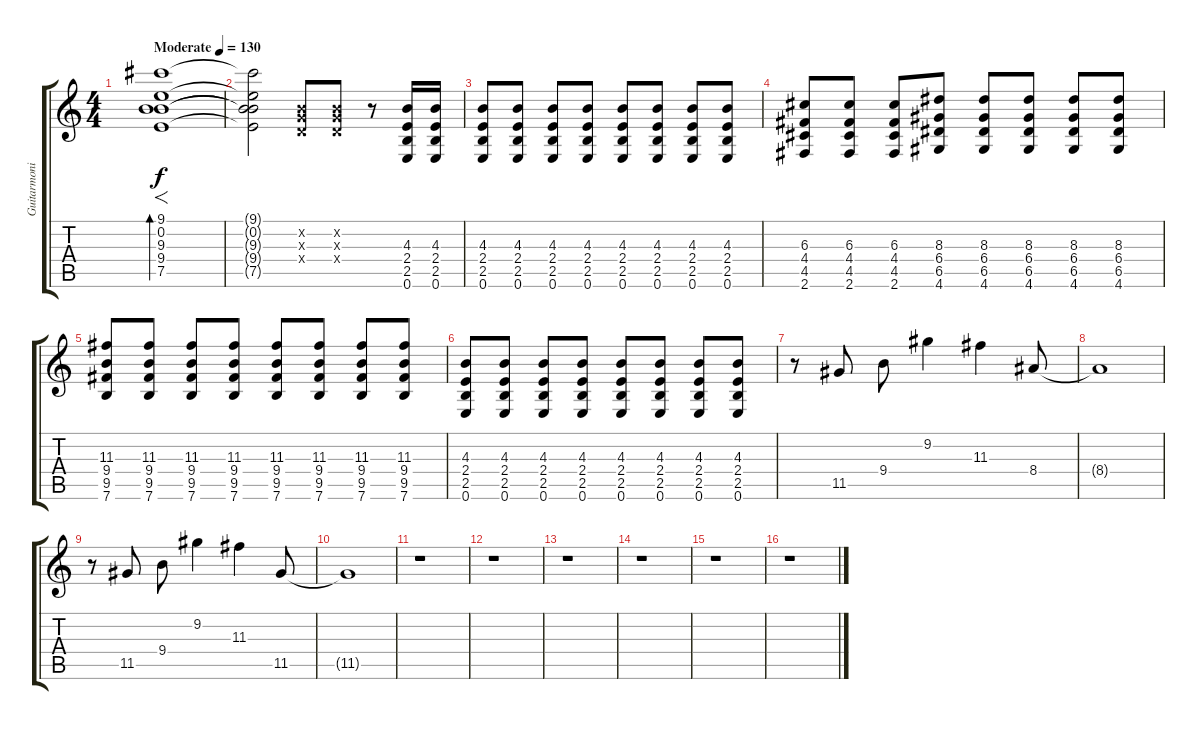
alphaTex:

\track ("Guitarmonics" "Guitarmoni") {instrument acousticguitarsteel}
\staff {score tabs}
\tuning (E4 B3 G3 D3 A2 E2) {hide}
\ts (4 4)
\tempo (130 "Moderate")
\clef g2
\ks c
(9.1 0.2 9.3 9.4 7.5).1{f bd 60 dy f instrument acousticguitarsteel} |
(9.1{t} 0.2{t} 9.3{t} 9.4{t} 7.5{t}).2 (0.2{x} 0.3{x} 0.4{x}).8 (0.2{x} 0.3{x} 0.4{x}).8 r.8 (4.3 2.4 2.5 0.6).16 (4.3 2.4 2.5 0.6).16 |
(4.3 2.4 2.5 0.6).8 (4.3 2.4 2.5 0.6).8 (4.3 2.4 2.5 0.6).8 (4.3 2.4 2.5 0.6).8 (4.3 2.4 2.5 0.6).8 (4.3 2.4 2.5 0.6).8 (4.3 2.4 2.5 0.6).8 (4.3 2.4 2.5 0.6).8 |
(6.3 4.4 4.5 2.6).8 (6.3 4.4 4.5 2.6).8 (6.3 4.4 4.5 2.6).8 (8.3 6.4 6.5 4.6).8 (8.3 6.4 6.5 4.6).8 (8.3 6.4 6.5 4.6).8 (8.3 6.4 6.5 4.6).8 (8.3 6.4 6.5 4.6).8 |
(11.3 9.4 9.5 7.6).8 (11.3 9.4 9.5 7.6).8 (11.3 9.4 9.5 7.6).8 (11.3 9.4 9.5 7.6).8 (11.3 9.4 9.5 7.6).8 (11.3 9.4 9.5 7.6).8 (11.3 9.4 9.5 7.6).8 (11.3 9.4 9.5 7.6).8 |
(4.3 2.4 2.5 0.6).8 (4.3 2.4 2.5 0.6).8 (4.3 2.4 2.5 0.6).8 (4.3 2.4 2.5 0.6).8 (4.3 2.4 2.5 0.6).8 (4.3 2.4 2.5 0.6).8 (4.3 2.4 2.5 0.6).8 (4.3 2.4 2.5 0.6).8 |
r.8 11.5.8 9.4.8 9.2.4 11.3.4 8.4.8 |
8.4{t}.1 |
r.8 11.5.8 9.4.8 9.2.4 11.3.4 11.5.8 |
11.5{t}.1 |
r.1 |
r.1 |
r.1 |
r.1 |
r.1 |
r.1
